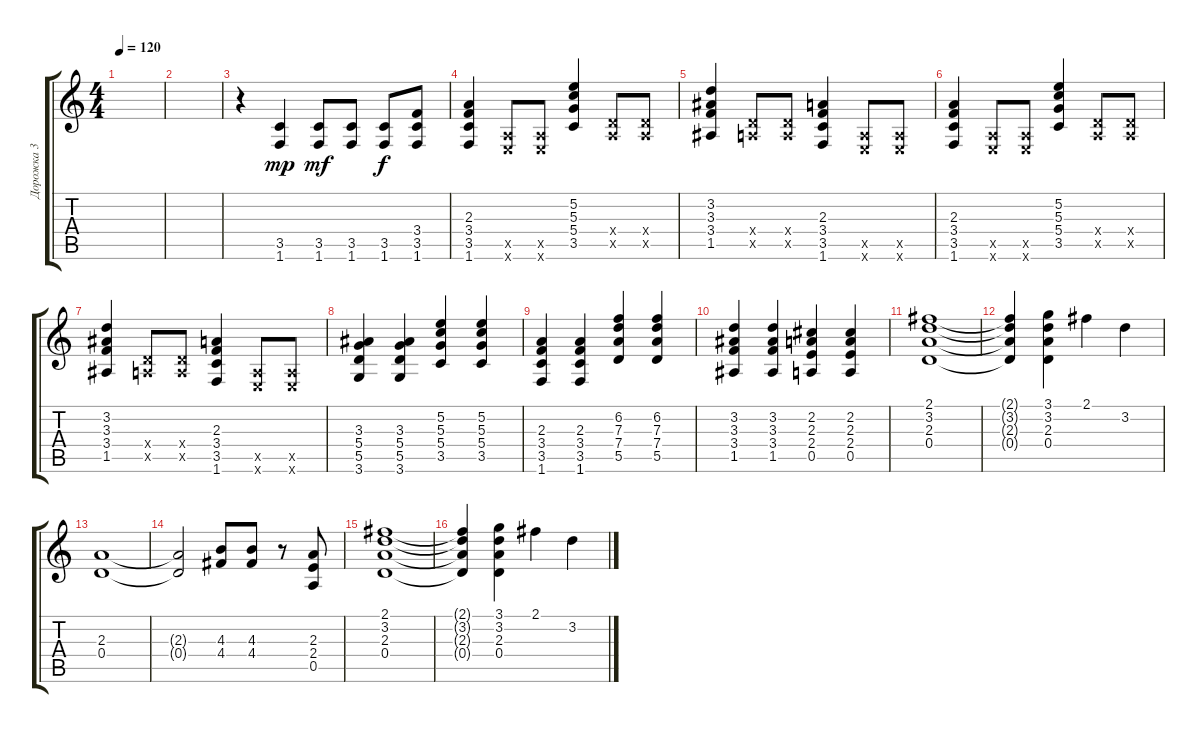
\track ("Дорожка 3" "Дорожка 3") {instrument distortionguitar}
\staff {score tabs}
\tuning (E4 B3 G3 D3 A2 E2) {hide}
\ts (4 4)
\tempo 120
\clef g2
\ks c
|
|
r.4 (3.5 1.6).4{dy mp} (3.5 1.6).8{dy mf} (3.5 1.6).8 (3.5 1.6).8{dy f} (3.4 3.5 1.6).8 |
(2.3 3.4 3.5 1.6).4 (0.5{x} 0.6{x}).8 (0.5{x} 0.6{x}).8 (5.2 5.3 5.4 3.5).4 (0.4{x} 0.5{x}).8 (0.4{x} 0.5{x}).8 |
(3.2 3.3 3.4 1.5).4 (0.4{x} 0.5{x}).8 (0.4{x} 0.5{x}).8 (2.3 3.4 3.5 1.6).4 (0.5{x} 0.6{x}).8 (0.5{x} 0.6{x}).8 |
(2.3 3.4 3.5 1.6).4 (0.5{x} 0.6{x}).8 (0.5{x} 0.6{x}).8 (5.2 5.3 5.4 3.5).4 (0.4{x} 0.5{x}).8 (0.4{x} 0.5{x}).8 |
(3.2 3.3 3.4 1.5).4 (0.4{x} 0.5{x}).8 (0.4{x} 0.5{x}).8 (2.3 3.4 3.5 1.6).4 (0.5{x} 0.6{x}).8 (0.5{x} 0.6{x}).8 |
(3.3 5.4 5.5 3.6).4 (3.3 5.4 5.5 3.6).4 (5.2 5.3 5.4 3.5).4 (5.2 5.3 5.4 3.5).4 |
(2.3 3.4 3.5 1.6).4 (2.3 3.4 3.5 1.6).4 (6.2 7.3 7.4 5.5).4 (6.2 7.3 7.4 5.5).4 |
(3.2 3.3 3.4 1.5).4 (3.2 3.3 3.4 1.5).4 (2.2 2.3 2.4 0.5).4 (2.2 2.3 2.4 0.5).4 |
(2.1 3.2 2.3 0.4).1 |
(2.1{t} 3.2{t} 2.3{t} 0.4{t}).4 (3.1 3.2 2.3 0.4).4 2.1.4 3.2.4 |
(2.3 0.4).1 |
(2.3{t} 0.4{t}).2 (4.3 4.4).8 (4.3 4.4).8 r.8 (2.3 2.4 0.5).8 |
(2.1 3.2 2.3 0.4).1 |
(2.1{t} 3.2{t} 2.3{t} 0.4{t}).4 (3.1 3.2 2.3 0.4).4 2.1.4 3.2.4
